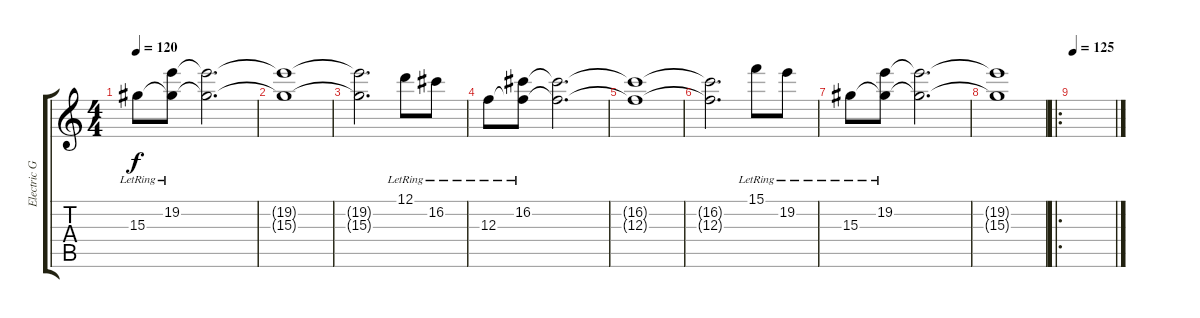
\track ("Electric Guitar" "Electric G") {instrument distortionguitar}
\staff {score tabs}
\tuning (D4 A3 F3 C3 G2 D2) {hide}
\ts (4 4)
\tempo 120
\clef g2
\ks c
15.3{lr}.8{dy f} (19.2{lr} 15.3{t}).8 (19.2{t} 15.3{t}).2{d} |
(19.2{t} 15.3{t}).1{volume 8} |
(19.2{t} 15.3{t}).2{d} 12.1{lr}.8{volume 14} 16.2{lr}.8 |
12.3{lr}.8 (16.2{lr} 12.3{t}).8 (16.2{t} 12.3{t}).2{d} |
(16.2{t} 12.3{t}).1{volume 8} |
(16.2{t} 12.3{t}).2{d} 15.1{lr}.8{volume 14} 19.2{lr}.8 |
15.3{lr}.8 (19.2{lr} 15.3{t}).8 (19.2{t} 15.3{t}).2{d} |
(19.2{t} 15.3{t}).1{volume 5} |
\ro
\tempo 125
